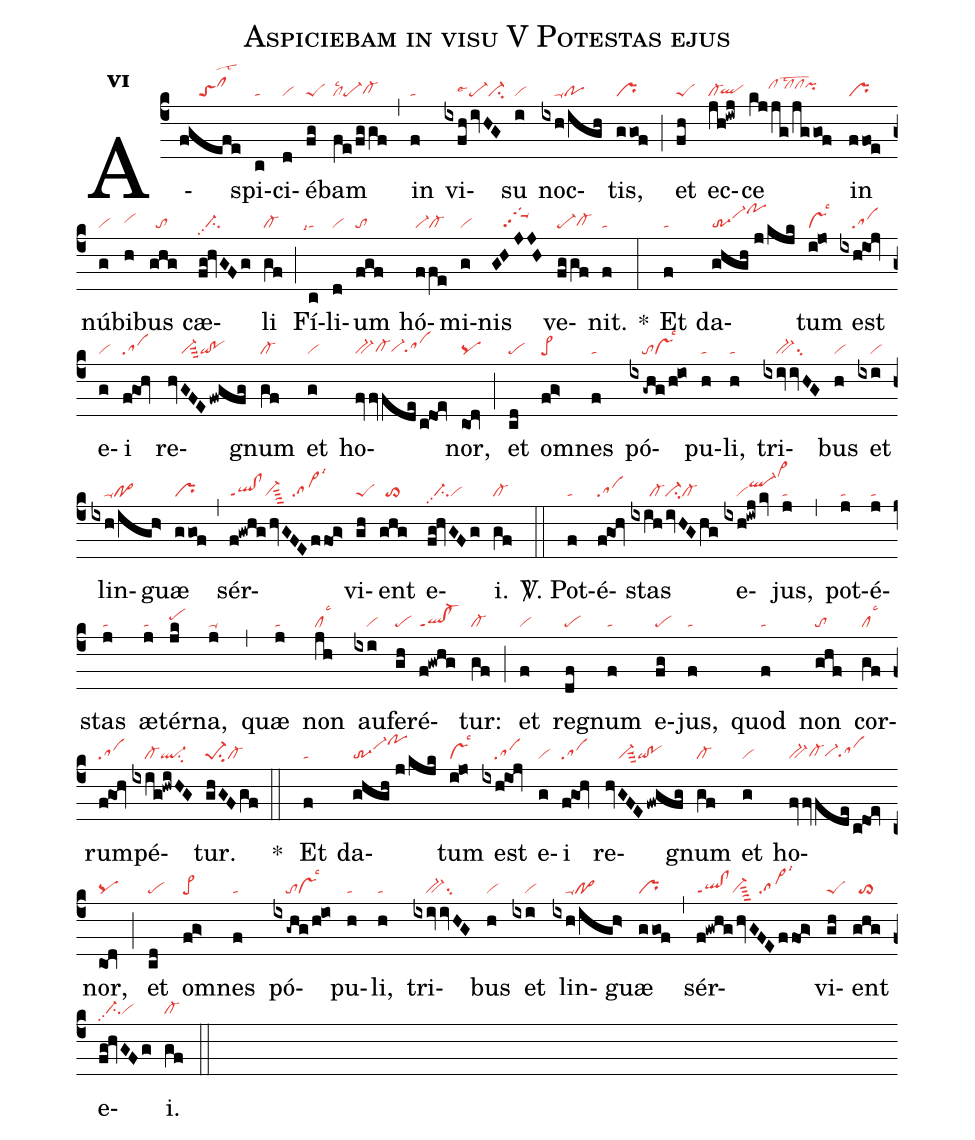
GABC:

name:Aspiciebam in visu V Potestas ejus;
office-part:re;
mode:6;
nabc-lines:1;
%%
initial-style: 1;
name: Aspiciebam in visu;
mode: 6;
office-part: Responsorium;
annotation: Resp.;
annotation: vi;
nabc-lines: 1;
%%
(c4) A(fgefe|//////toSclhjlst2)spi(c|ta)ci(d|vi)é(fg|peS)bam(fe/fggf|cllsc2pe-cl-hg) (,) in(f|ta) vi(ixfhivHG|////pe-lse4ci-)su(i|vi) noc(ixh/igh|////ta-po)tis,(ggof|pr) (;) et(fh|peS) ec(jh!iwj|cl-`qlhg)ce(kjjg/jggof|//////clhilstw3````````clhiclhipihi) in(ffoe|pr) nú(g|vi)bi(h|vihh)bus(ghg|//to) cæ(fg!hvGFg|//ci-pp2)li(gf|cl-) (;) Fí(c|``talsi7)li(d|vi)um(fgf|to) hó(ffe|vi-cl-)mi(g|vi)nis(GHJJH|////tgS-hjpp2) ve(fggf|pe-cl-hg)nit.(f|ta) *(:) Et(f|ta) da(ghgh//j/kjk|tr-3vi-hjpohl)tum(i!jo|vslsc3) est(ixh!ioj|////sa) e(g|vi)i(f!goh|sa) re(hvGFE/fwgfg|////vi-suu3qi!po)gnum(gf|cl-) et(g|vi) ho(fvfvfde/c!doe|bv-cl-hgvi-hgsahg)nor,(cod|pq) (;) et(cd|pe) om(fg>|pe>)nes(f|ta) pó(ix-ghg/h!io|////tovslsc3)pu(h|ta)li,(h|ta) tri(ixivivHG|////bv-su2)bus(h|vi) et(ixi|////vi) lin(ixh/igh>|////ta-po>)guæ(ggof|pr) (,) sér(f!gwhg/hvGFEffo!g>|ql!clppt1vi-sut4//sa>lsi3)vi(gh|peS)ent(ghg|//to>) e(fg!hvGFg|//ci-pp2vi)i.(gf|cl-) (::)

<sp>V/</sp>. Pot(f|ta)é(f!goh|sa)stas(ixih/ivHGhg|//////cl-ci-cl-) e(ixh!iwj/kv|////viql-hjvi>hn)jus,(j|ta) (,) pot(j|ta)é(j|ta)stas(j|ta) æ(j|ta)tér(jk|pehi)na,(j|ta-) (,) quæ(j|ta) non(jh|cllsc3) au(ixi|////vi)fe(gh|pe)ré(f!gwhg|ql!cl-ppt1)tur:(gf|cl-) (;) et(f|vi) re(df|pe)gnum(f|ta) e(fg|pe)jus,(f|ta) quod(f|ta) non(ghf|to) cor(gf|cllsc3)rum(f!goh|sa)pé(ixig!hwiHG|////cl-ql-su2)tur.(ghGFgf|pe-1su2cl-) (::)
*() Et(f|ta) da(ghgh//j/kjk|tr-3vi-hjpohl)tum(i!jo|vslsc3) est(ixh!ioj|////sa) e(g|vi)i(f!goh|sa) re(hvGFE/fwgfg|////vi-suu3qi!po)gnum(gf|cl-) et(g|vi) ho(fvfvfde/c!doe|bv-cl-hgvi-hgsahg)nor,(cod|pq) (;) et(cd|pe) om(fg>|pe>)nes(f|ta) pó(ix-ghg/h!io|////tovslsc3)pu(h|ta)li,(h|ta) tri(ixivivHG|////bv-su2)bus(h|vi) et(ixi|////vi) lin(ixh/igh>|////ta-po>)guæ(ggof|pr) (,) sér(f!gwhg/hvGFEffo!g>|ql!clppt1vi-sut4//sa>lsi3)vi(gh|peS)ent(ghg|//to>) e(fg!hvGFg|//ci-pp2vi)i.(gf|cl-) (::)
